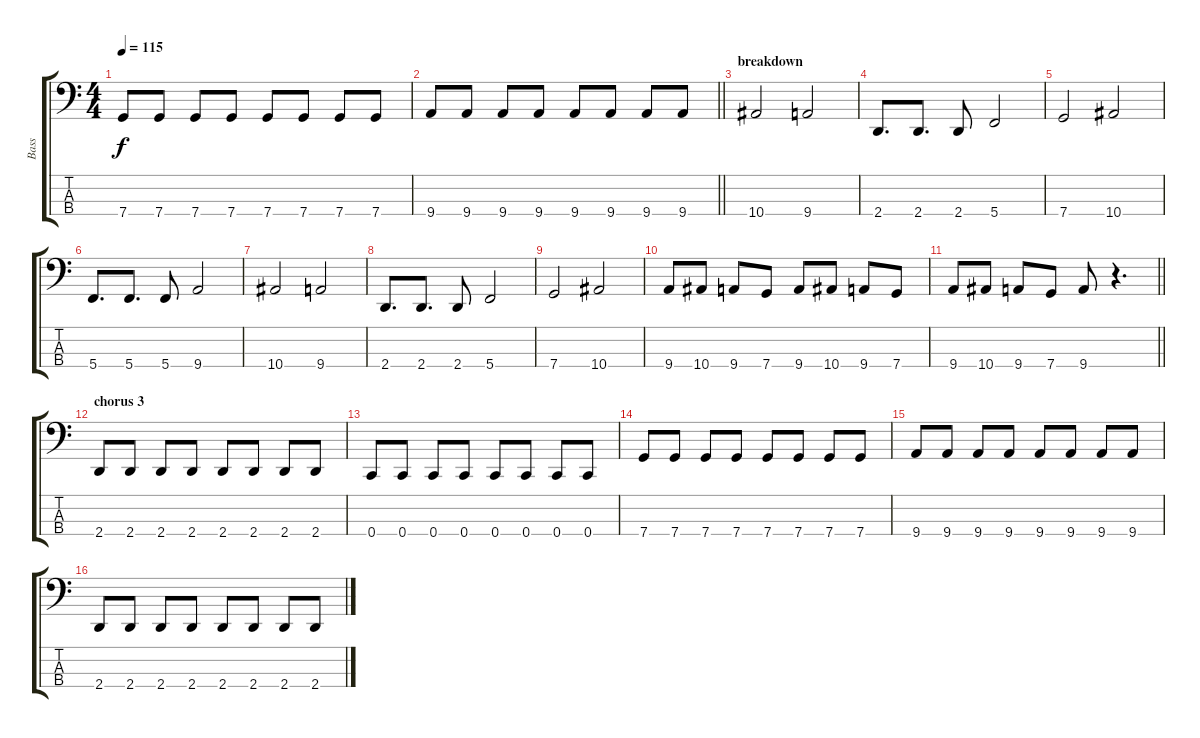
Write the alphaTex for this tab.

\track ("Bass" "Bass") {instrument electricbassfinger}
\staff {score tabs}
\tuning (F2 C2 G1 C1) {hide}
\ts (4 4)
\tempo 115
\clef f4
\ks c
7.4.8{dy f} 7.4.8 7.4.8 7.4.8 7.4.8 7.4.8 7.4.8 7.4.8 |
\barLineRight lightlight
9.4.8 9.4.8 9.4.8 9.4.8 9.4.8 9.4.8 9.4.8 9.4.8 |
\section ("" "breakdown")
10.4.2 9.4.2 |
2.4.8{d} 2.4.8{d} 2.4.8 5.4.2 |
7.4.2 10.4.2 |
5.4.8{d} 5.4.8{d} 5.4.8 9.4.2 |
10.4.2 9.4.2 |
2.4.8{d} 2.4.8{d} 2.4.8 5.4.2 |
7.4.2 10.4.2 |
9.4.8 10.4.8 9.4.8 7.4.8 9.4.8 10.4.8 9.4.8 7.4.8 |
\barLineRight lightlight
9.4.8 10.4.8 9.4.8 7.4.8 9.4.8 r.4{d} |
\section ("" "chorus 3")
2.4.8 2.4.8 2.4.8 2.4.8 2.4.8 2.4.8 2.4.8 2.4.8 |
0.4.8 0.4.8 0.4.8 0.4.8 0.4.8 0.4.8 0.4.8 0.4.8 |
7.4.8 7.4.8 7.4.8 7.4.8 7.4.8 7.4.8 7.4.8 7.4.8 |
9.4.8 9.4.8 9.4.8 9.4.8 9.4.8 9.4.8 9.4.8 9.4.8 |
2.4.8 2.4.8 2.4.8 2.4.8 2.4.8 2.4.8 2.4.8 2.4.8
